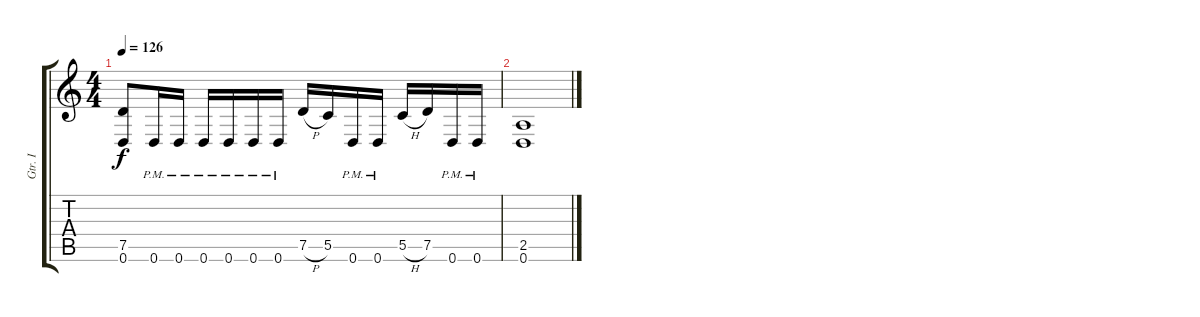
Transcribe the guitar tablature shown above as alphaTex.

\track ("Gtr. I" "Gtr. I") {instrument overdrivenguitar}
\staff {score tabs}
\tuning (D4 A3 F3 C3 G2 D2) {hide}
\ts (4 4)
\tempo 126
\clef g2
\ks c
(7.5 0.6).8{dy f} 0.6{pm}.16 0.6{pm}.16 0.6{pm}.16 0.6{pm}.16 0.6{pm}.16 0.6{pm}.16 7.5{h}.16 5.5.16 0.6{pm}.16 0.6{pm}.16 5.5{h}.16 7.5.16 0.6{pm}.16 0.6{pm}.16 |
(2.5 0.6).1
